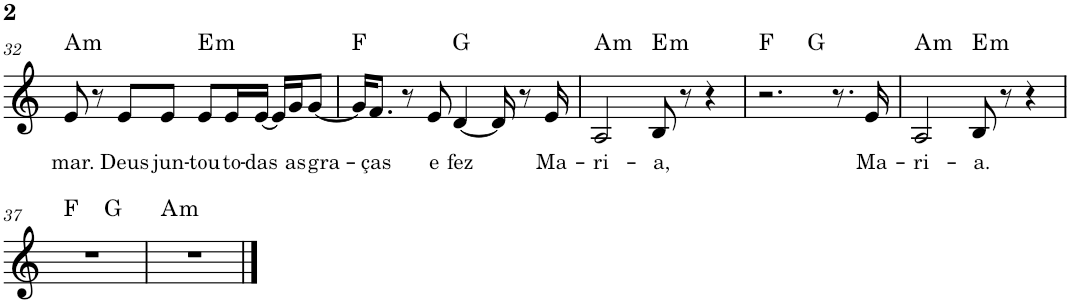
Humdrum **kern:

**kern	**text	**harte
*part1	*part1	*part1
*staff1	*staff1	*
*I"Voz	*	*
*I'Vo.	*	*
!!LO:PB:g=z
*clefG2	*	*
*k[]	*	*
*M4/4	*	*
=32	=32	=32
!	!LO:LY:b	!LO:H:kt=m
8e/	mar.	A:min
8r	.	.
!	!LO:LY:b	!
8e/L	Deus	.
!	!LO:LY:b	!
8e/J	jun-	.
!	!LO:LY:b	!LO:H:kt=m
8e/L	-tou	E:min
!	!LO:LY:b	!
16e/L	to-	.
!	!LO:LY:b	!
[16e/JJ	-das	.
16e/LL]	.	.
!	!LO:LY:b	!
16g/J	as	.
!	!LO:LY:b	!
[8g/J	gra-	.
=33	=33	=33
16g/KL]	.	F:maj
!	!LO:LY:b	!
8.f/J	-ças	.
8r	.	.
!	!LO:LY:b	!
8e/	e	.
!	!LO:LY:b	!
[4d/	fez	G:maj
16d/]	.	.
8r	.	.
!	!LO:LY:b	!
16e/	Ma-	.
=34	=34	=34
!	!LO:LY:b	!LO:H:kt=m
2A/	-ri-	A:min
!	!LO:LY:b	!LO:H:kt=m
8B/	-a,	E:min
8r	.	.
4r	.	.
=35	=35	=35
*^	*	*
2.r	2ryy	.	F:maj
.	2ryy	.	G:maj
8.r	.	.	.
!	!	!LO:LY:b	!
16e/	.	Ma-	.
=36	=36	=36	=36
!	!	!LO:LY:b	!LO:H:kt=m
*v	*v	*	*
2A/	-ri-	A:min
!	!LO:LY:b	!LO:H:kt=m
8B/	-a.	E:min
8r	.	.
4r	.	.
!!LO:LB:g=z
=37	=37	=37
*^	*	*
1r	2ryy	.	F:maj
.	2ryy	.	G:maj
=38	=38	=38	=38
!	!	!	!LO:H:kt=m
*v	*v	*	*
1r	.	A:min
==	==	==
*-	*-	*-
